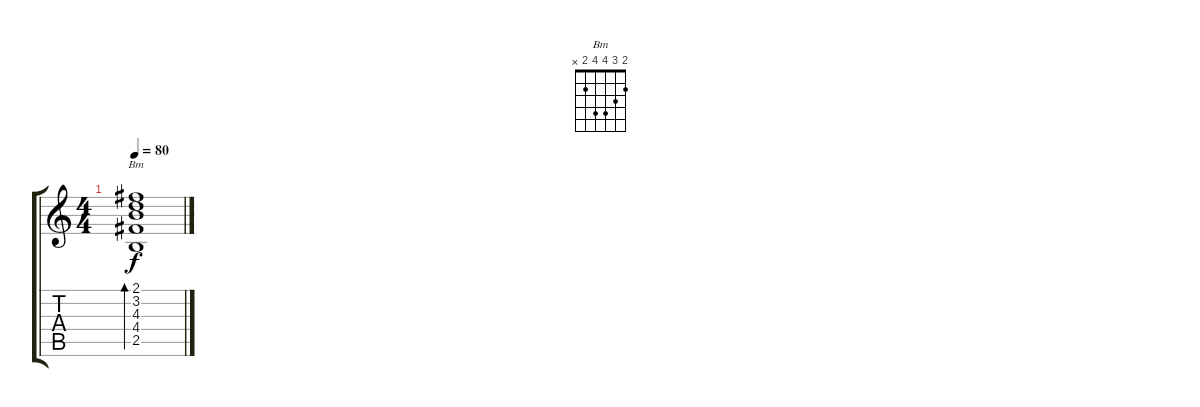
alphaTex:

\track "" {instrument acousticguitarsteel}
\staff {score tabs}
\tuning (E4 B3 G3 D3 A2 E2) {hide}
\chord ("Bm" 2 3 4 4 2 x)
\ts (4 4)
\tempo 80
\clef g2
\ks c
(2.1 3.2 4.3 4.4 2.5).1{bd 120 ch "Bm" dy f}
